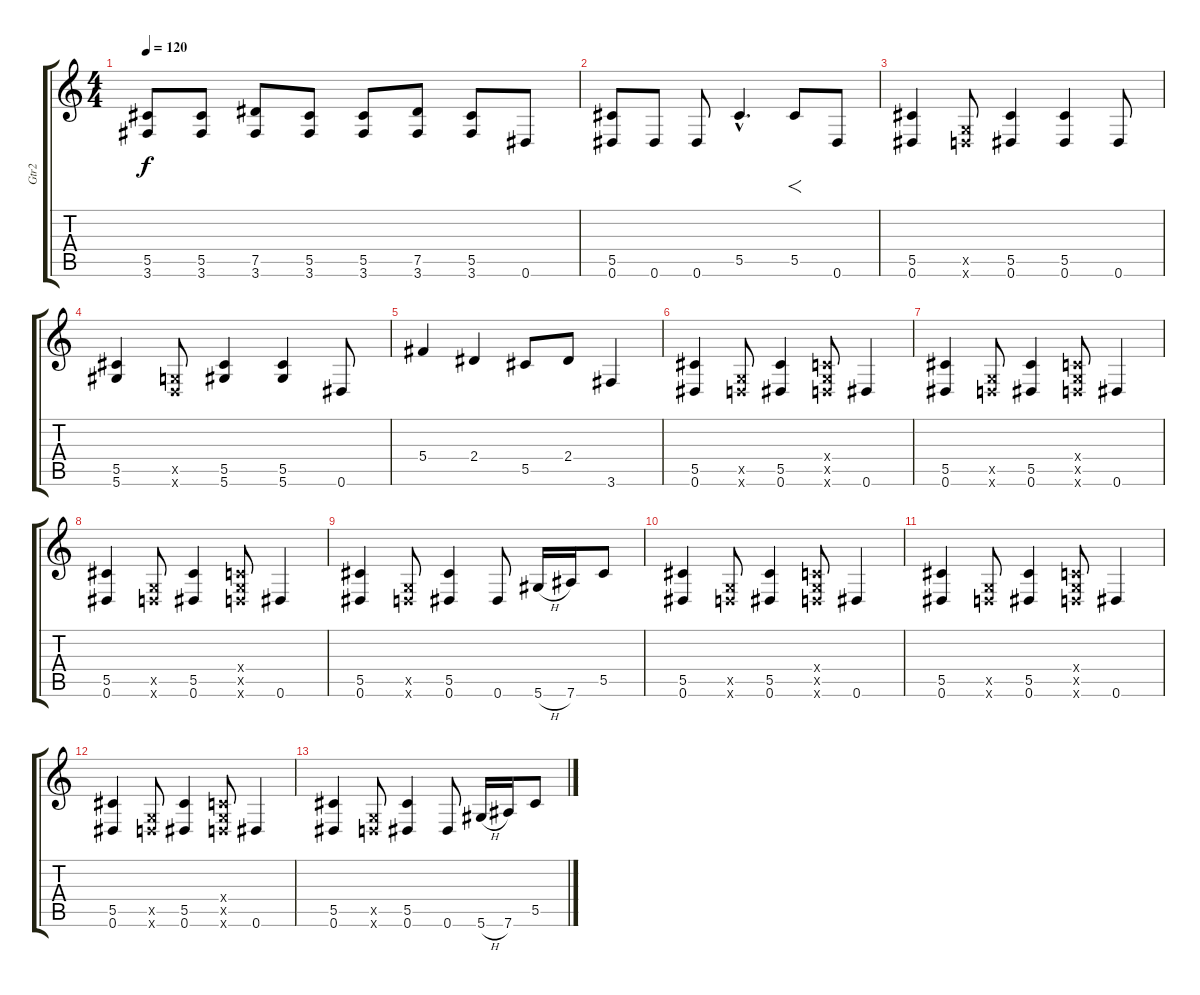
\track ("Gtr2" "Gtr2") {instrument overdrivenguitar}
\staff {score tabs}
\tuning (Eb4 Bb3 Gb3 Db3 Ab2 Eb2) {hide}
\ts (4 4)
\tempo 120
\clef g2
\ks c
(5.5 3.6).8{dy f} (5.5 3.6).8 (7.5 3.6).8 (5.5 3.6).8 (5.5 3.6).8 (7.5 3.6).8 (5.5 3.6).8 0.6.8 |
(5.5 0.6).8 0.6.8 0.6.8 5.5{hac}.4{d} 5.5.8{f} 0.6.8 |
(5.5 0.6).4 (-1.5{x} -1.6{x}).8 (5.5 0.6).4 (5.5 0.6).4 0.6.8 |
(5.5 5.6).4 (-1.5{x} -1.6{x}).8 (5.5 5.6).4 (5.5 5.6).4 0.6.8 |
5.4.4 2.4.4 5.5.8 2.4.8 3.6.4 |
(5.5 0.6).4 (-1.5{x} -1.6{x}).8 (5.5 0.6).4 (-1.4{x} -1.5{x} -1.6{x}).8 0.6.4 |
(5.5 0.6).4 (-1.5{x} -1.6{x}).8 (5.5 0.6).4 (-1.4{x} -1.5{x} -1.6{x}).8 0.6.4 |
(5.5 0.6).4 (-1.5{x} -1.6{x}).8 (5.5 0.6).4 (-1.4{x} -1.5{x} -1.6{x}).8 0.6.4 |
(5.5 0.6).4 (-1.5{x} -1.6{x}).8 (5.5 0.6).4 0.6.8 5.6{h}.16 7.6.16 5.5.8 |
(5.5 0.6).4 (-1.5{x} -1.6{x}).8 (5.5 0.6).4 (-1.4{x} -1.5{x} -1.6{x}).8 0.6.4 |
(5.5 0.6).4 (-1.5{x} -1.6{x}).8 (5.5 0.6).4 (-1.4{x} -1.5{x} -1.6{x}).8 0.6.4 |
(5.5 0.6).4 (-1.5{x} -1.6{x}).8 (5.5 0.6).4 (-1.4{x} -1.5{x} -1.6{x}).8 0.6.4 |
(5.5 0.6).4 (-1.5{x} -1.6{x}).8 (5.5 0.6).4 0.6.8 5.6{h}.16 7.6.16 5.5.8
